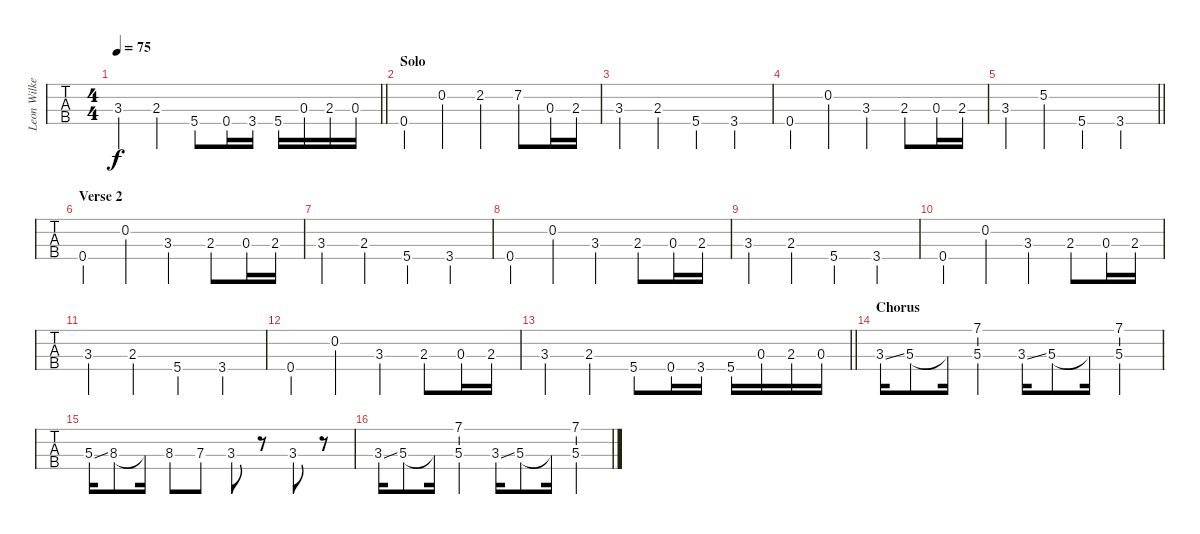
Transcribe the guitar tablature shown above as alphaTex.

\track ("Leon Wilkeson - Bass Guitar" "Leon Wilke") {instrument electricbasspick}
\staff {tabs}
\tuning (G2 D2 A1 D1) {hide}
\ts (4 4)
\tempo 75
\clef f4
\barLineRight lightlight
\ks c
3.3.4{dy f} 2.3.4 5.4.8 0.4.16 3.4.16 5.4.16 0.3.16 2.3.16 0.3.16 |
\section ("" "Solo")
0.4.4 0.2.4 2.2.4 7.2.8 0.3.16 2.3.16 |
3.3.4 2.3.4 5.4.4 3.4.4 |
0.4.4 0.2.4 3.3.4 2.3.8 0.3.16 2.3.16 |
\barLineRight lightlight
3.3.4 5.2.4 5.4.4 3.4.4 |
\section ("" "Verse 2")
0.4.4 0.2.4 3.3.4 2.3.8 0.3.16 2.3.16 |
3.3.4 2.3.4 5.4.4 3.4.4 |
0.4.4 0.2.4 3.3.4 2.3.8 0.3.16 2.3.16 |
3.3.4 2.3.4 5.4.4 3.4.4 |
0.4.4 0.2.4 3.3.4 2.3.8 0.3.16 2.3.16 |
3.3.4 2.3.4 5.4.4 3.4.4 |
0.4.4 0.2.4 3.3.4 2.3.8 0.3.16 2.3.16 |
\barLineRight lightlight
3.3.4 2.3.4 5.4.8 0.4.16 3.4.16 5.4.16 0.3.16 2.3.16 0.3.16 |
\section ("" "Chorus")
3.3{ss}.16 5.3.8 5.3{t}.16 (7.1 5.3).4 3.3{ss}.16 5.3.8 5.3{t}.16 (7.1 5.3).4 |
5.3{ss}.16 8.3.8 8.3{t}.16 8.3.8 7.3.8 3.3.8 r.8 3.3.8 r.8 |
3.3{ss}.16 5.3.8 5.3{t}.16 (7.1 5.3).4 3.3{ss}.16 5.3.8 5.3{t}.16 (7.1 5.3).4
